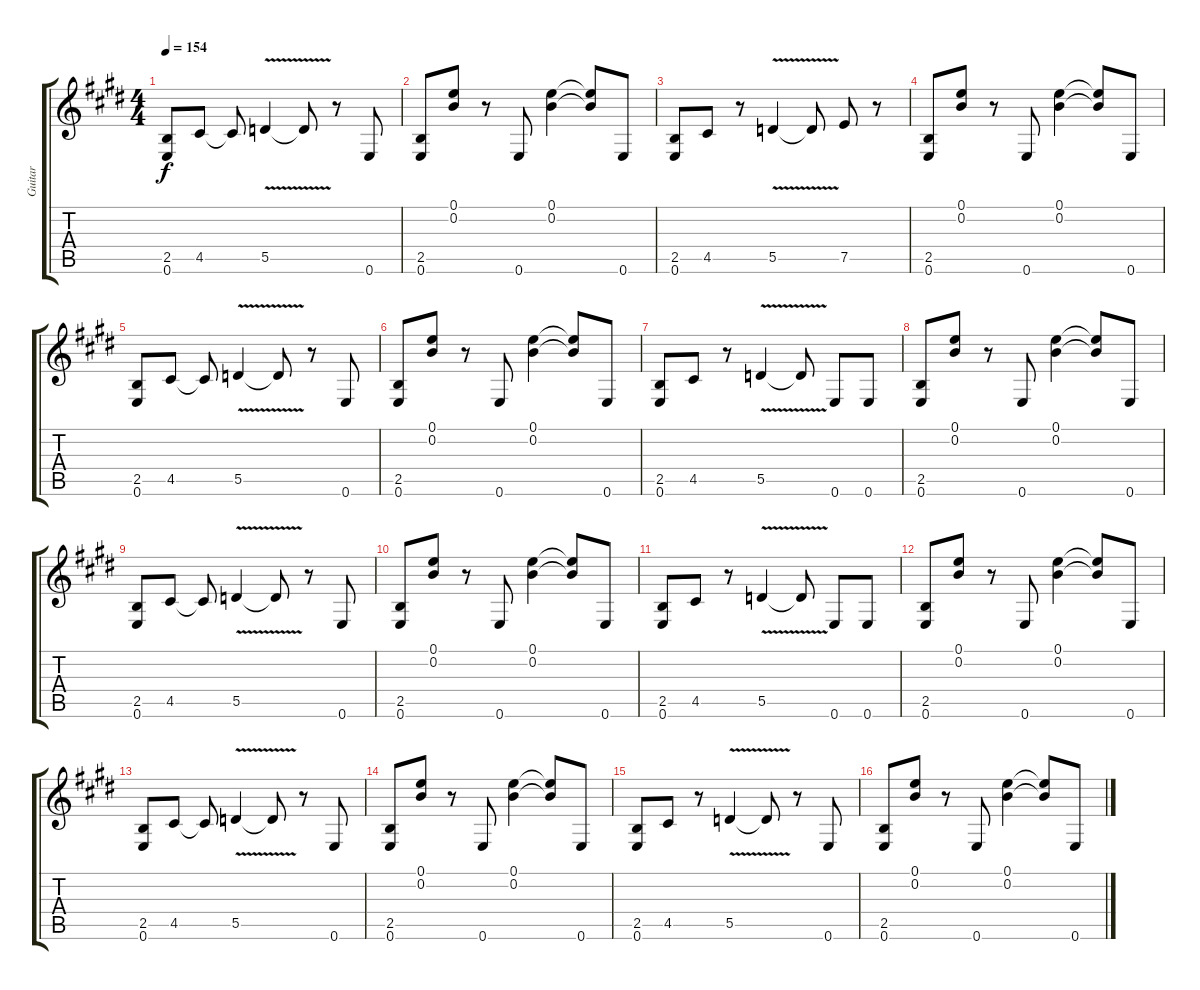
\track ("Guitar" "Guitar") {instrument overdrivenguitar}
\staff {score tabs}
\tuning (E4 B3 G3 D3 A2 E2) {hide}
\ts (4 4)
\tempo 154
\clef g2
\ks e
(2.5 0.6).8{dy f} 4.5.8 4.5{t}.8 5.5{v}.4 5.5{t}.8 r.8 0.6.8 |
(2.5 0.6).8 (0.1 0.2).8 r.8 0.6.8 (0.1 0.2).4 (0.1{t} 0.2{t}).8 0.6.8 |
(2.5 0.6).8 4.5.8 r.8 5.5{v}.4 5.5{t}.8 7.5.8 r.8 |
(2.5 0.6).8 (0.1 0.2).8 r.8 0.6.8 (0.1 0.2).4 (0.1{t} 0.2{t}).8 0.6.8 |
(2.5 0.6).8 4.5.8 4.5{t}.8 5.5{v}.4 5.5{t}.8 r.8 0.6.8 |
(2.5 0.6).8 (0.1 0.2).8 r.8 0.6.8 (0.1 0.2).4 (0.1{t} 0.2{t}).8 0.6.8 |
(2.5 0.6).8 4.5.8 r.8 5.5{v}.4 5.5{t}.8 0.6.8 0.6.8 |
(2.5 0.6).8 (0.1 0.2).8 r.8 0.6.8 (0.1 0.2).4 (0.1{t} 0.2{t}).8 0.6.8 |
(2.5 0.6).8 4.5.8 4.5{t}.8 5.5{v}.4 5.5{t}.8 r.8 0.6.8 |
(2.5 0.6).8 (0.1 0.2).8 r.8 0.6.8 (0.1 0.2).4 (0.1{t} 0.2{t}).8 0.6.8 |
(2.5 0.6).8 4.5.8 r.8 5.5{v}.4 5.5{t}.8 0.6.8 0.6.8 |
(2.5 0.6).8 (0.1 0.2).8 r.8 0.6.8 (0.1 0.2).4 (0.1{t} 0.2{t}).8 0.6.8 |
(2.5 0.6).8 4.5.8 4.5{t}.8 5.5{v}.4 5.5{t}.8 r.8 0.6.8 |
(2.5 0.6).8 (0.1 0.2).8 r.8 0.6.8 (0.1 0.2).4 (0.1{t} 0.2{t}).8 0.6.8 |
(2.5 0.6).8 4.5.8 r.8 5.5{v}.4 5.5{t}.8 r.8 0.6.8 |
(2.5 0.6).8 (0.1 0.2).8 r.8 0.6.8 (0.1 0.2).4 (0.1{t} 0.2{t}).8 0.6.8
